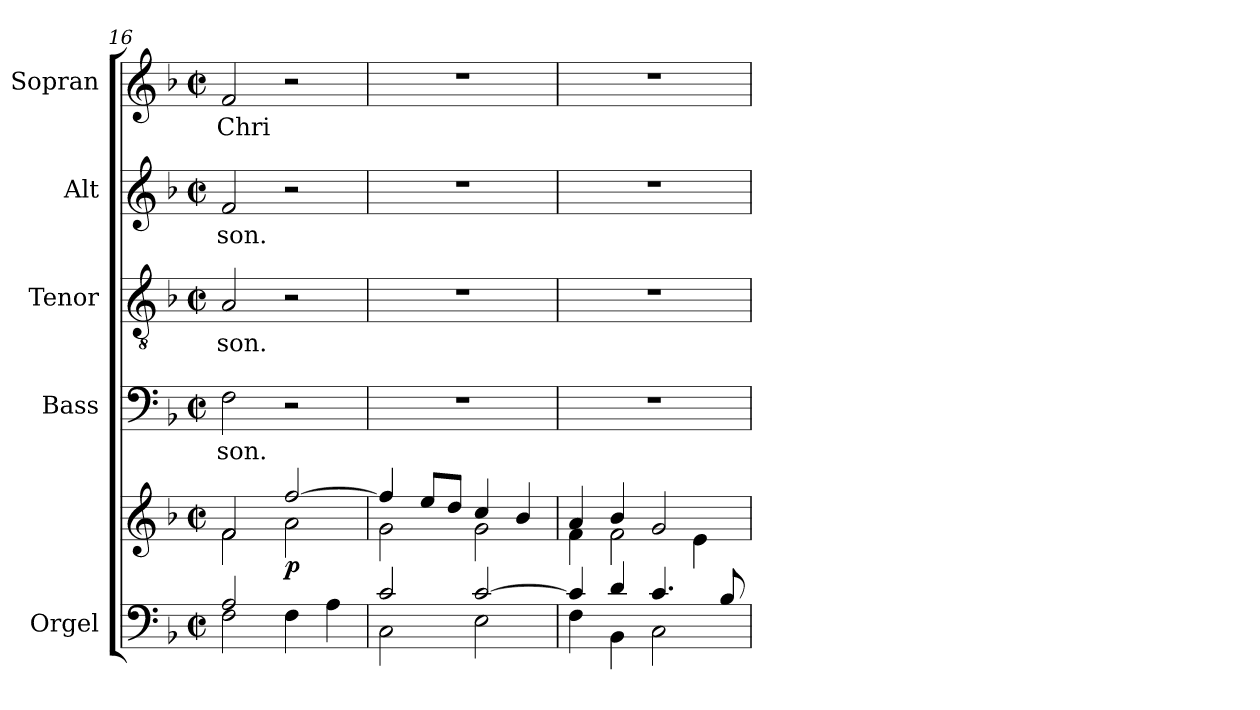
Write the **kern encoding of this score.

**kern	**kern	**dynam	**kern	**text	**kern	**text	**kern	**text	**kern	**text
*part5	*part5	*part5	*part4	*part4	*part3	*part3	*part2	*part2	*part1	*part1
*staff6	*staff5	*staff5/6	*staff4	*staff4	*staff3	*staff3	*staff2	*staff2	*staff1	*staff1
*I"Orgel	*	*	*I"Bass	*	*I"Tenor	*	*I"Alt	*	*I"Sopran	*
*I'Org.	*	*	*I'B.	*	*I'T.	*	*I'A.	*	*I'S.	*
*clefF4	*clefG2	*	*clefF4	*	*clefGv2	*	*clefG2	*	*clefG2	*
*k[b-]	*k[b-]	*	*k[b-]	*	*k[b-]	*	*k[b-]	*	*k[b-]	*
*F:	*F:	*	*F:	*	*F:	*	*F:	*	*F:	*
*M2/2	*M2/2	*	*M2/2	*	*M2/2	*	*M2/2	*	*M2/2	*
*met(c|)	*met(c|)	*	*met(c|)	*	*met(c|)	*	*met(c|)	*	*met(c|)	*
=16	=16	=16	=16	=16	=16	=16	=16	=16	=16	=16
*^	*^	*	*	*	*	*	*	*	*	*
!	!	!	!	!	!	!LO:LY:b	!	!LO:LY:b	!	!LO:LY:b	!	!LO:LY:b
2A/	2F\	2f/	2f\	.	2F\	-son.	2A/	-son.	2f/	-son.	2f/	Chri-
!	!	!	!	!LO:DY:b	!	!	!	!	!	!	!	!
2ryy	4F\	[>2ff/	2a\	p	2r	.	2r	.	2r	.	2r	.
.	4A\	.	.	.	.	.	.	.	.	.	.	.
=17	=17	=17	=17	=17	=17	=17	=17	=17	=17	=17	=17	=17
2c/	2C\	4ff/]	2g\	.	1r	.	1r	.	1r	.	1r	.
.	.	8ee/L	.	.	.	.	.	.	.	.	.	.
.	.	8dd/J	.	.	.	.	.	.	.	.	.	.
[>2c/	2E\	4cc/	2g\	.	.	.	.	.	.	.	.	.
.	.	4b-/	.	.	.	.	.	.	.	.	.	.
!!LO:PB:g=z
=18	=18	=18	=18	=18	=18	=18	=18	=18	=18	=18	=18	=18
4c/]	4F\	4a/	4f\	.	1r	.	1r	.	1r	.	1r	.
4d/	4BB-\	4b-/	2f\	.	.	.	.	.	.	.	.	.
4.c/	2C\	2g/	.	.	.	.	.	.	.	.	.	.
.	.	.	4e\	.	.	.	.	.	.	.	.	.
8B-/	.	.	.	.	.	.	.	.	.	.	.	.
*v	*v	*	*	*	*	*	*	*	*	*	*	*
*	*v	*v	*	*	*	*	*	*	*	*	*
=	=	=	=	=	=	=	=	=	=	=
*-	*-	*-	*-	*-	*-	*-	*-	*-	*-	*-
